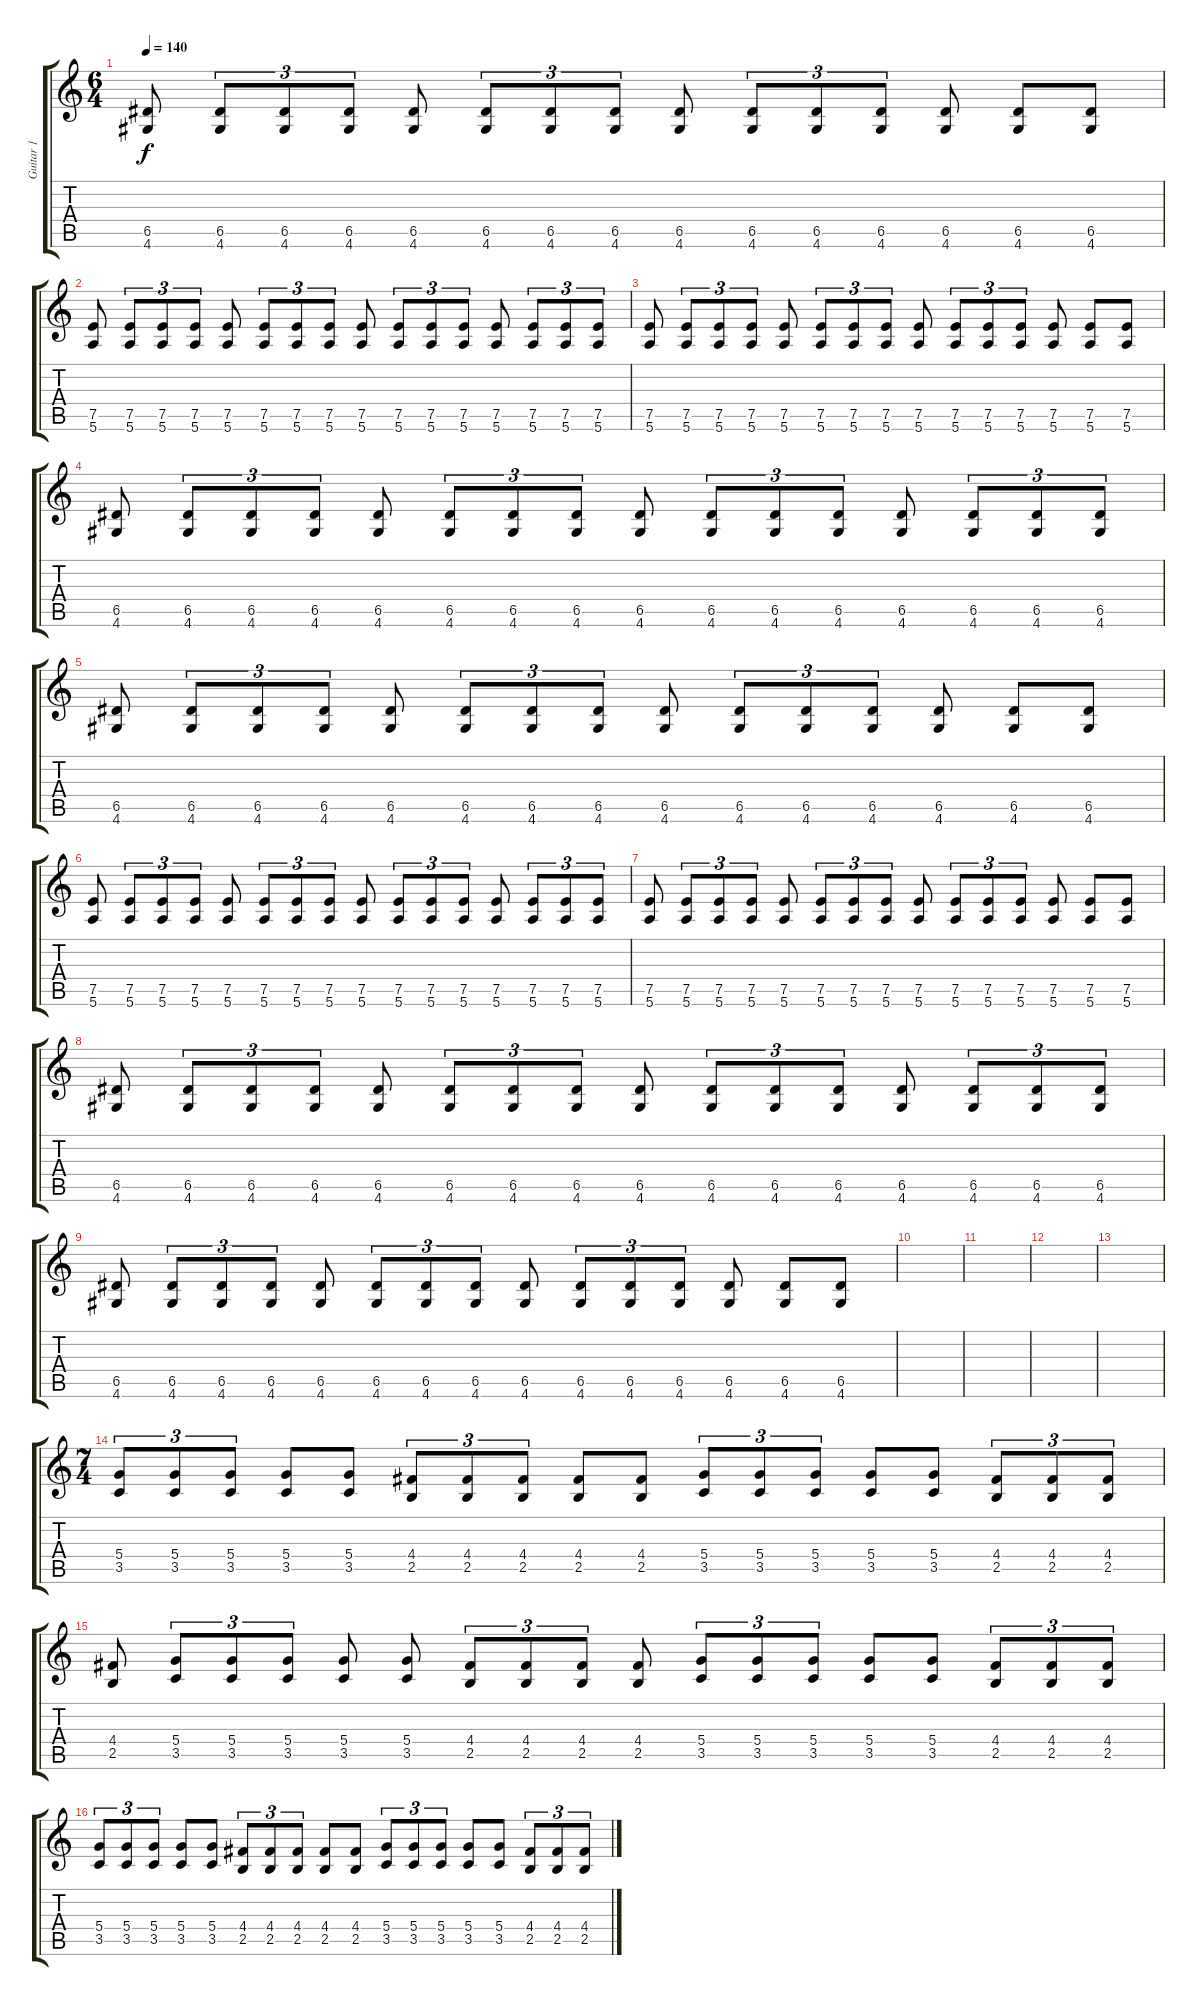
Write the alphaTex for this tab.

\track ("Guitar 1" "Guitar 1") {instrument distortionguitar}
\staff {score tabs}
\tuning (E4 B3 G3 D3 A2 E2) {hide}
\ts (6 4)
\tempo 140
\clef g2
\ks c
(6.5 4.6).8{dy f} (6.5 4.6).8{tu (3 2)} (6.5 4.6).8{tu (3 2)} (6.5 4.6).8{tu (3 2)} (6.5 4.6).8 (6.5 4.6).8{tu (3 2)} (6.5 4.6).8{tu (3 2)} (6.5 4.6).8{tu (3 2)} (6.5 4.6).8 (6.5 4.6).8{tu (3 2)} (6.5 4.6).8{tu (3 2)} (6.5 4.6).8{tu (3 2)} (6.5 4.6).8 (6.5 4.6).8 (6.5 4.6).8 |
(7.5 5.6).8 (7.5 5.6).8{tu (3 2)} (7.5 5.6).8{tu (3 2)} (7.5 5.6).8{tu (3 2)} (7.5 5.6).8 (7.5 5.6).8{tu (3 2)} (7.5 5.6).8{tu (3 2)} (7.5 5.6).8{tu (3 2)} (7.5 5.6).8 (7.5 5.6).8{tu (3 2)} (7.5 5.6).8{tu (3 2)} (7.5 5.6).8{tu (3 2)} (7.5 5.6).8 (7.5 5.6).8{tu (3 2)} (7.5 5.6).8{tu (3 2)} (7.5 5.6).8{tu (3 2)} |
(7.5 5.6).8 (7.5 5.6).8{tu (3 2)} (7.5 5.6).8{tu (3 2)} (7.5 5.6).8{tu (3 2)} (7.5 5.6).8 (7.5 5.6).8{tu (3 2)} (7.5 5.6).8{tu (3 2)} (7.5 5.6).8{tu (3 2)} (7.5 5.6).8 (7.5 5.6).8{tu (3 2)} (7.5 5.6).8{tu (3 2)} (7.5 5.6).8{tu (3 2)} (7.5 5.6).8 (7.5 5.6).8 (7.5 5.6).8 |
(6.5 4.6).8 (6.5 4.6).8{tu (3 2)} (6.5 4.6).8{tu (3 2)} (6.5 4.6).8{tu (3 2)} (6.5 4.6).8 (6.5 4.6).8{tu (3 2)} (6.5 4.6).8{tu (3 2)} (6.5 4.6).8{tu (3 2)} (6.5 4.6).8 (6.5 4.6).8{tu (3 2)} (6.5 4.6).8{tu (3 2)} (6.5 4.6).8{tu (3 2)} (6.5 4.6).8 (6.5 4.6).8{tu (3 2)} (6.5 4.6).8{tu (3 2)} (6.5 4.6).8{tu (3 2)} |
(6.5 4.6).8 (6.5 4.6).8{tu (3 2)} (6.5 4.6).8{tu (3 2)} (6.5 4.6).8{tu (3 2)} (6.5 4.6).8 (6.5 4.6).8{tu (3 2)} (6.5 4.6).8{tu (3 2)} (6.5 4.6).8{tu (3 2)} (6.5 4.6).8 (6.5 4.6).8{tu (3 2)} (6.5 4.6).8{tu (3 2)} (6.5 4.6).8{tu (3 2)} (6.5 4.6).8 (6.5 4.6).8 (6.5 4.6).8 |
(7.5 5.6).8 (7.5 5.6).8{tu (3 2)} (7.5 5.6).8{tu (3 2)} (7.5 5.6).8{tu (3 2)} (7.5 5.6).8 (7.5 5.6).8{tu (3 2)} (7.5 5.6).8{tu (3 2)} (7.5 5.6).8{tu (3 2)} (7.5 5.6).8 (7.5 5.6).8{tu (3 2)} (7.5 5.6).8{tu (3 2)} (7.5 5.6).8{tu (3 2)} (7.5 5.6).8 (7.5 5.6).8{tu (3 2)} (7.5 5.6).8{tu (3 2)} (7.5 5.6).8{tu (3 2)} |
(7.5 5.6).8 (7.5 5.6).8{tu (3 2)} (7.5 5.6).8{tu (3 2)} (7.5 5.6).8{tu (3 2)} (7.5 5.6).8 (7.5 5.6).8{tu (3 2)} (7.5 5.6).8{tu (3 2)} (7.5 5.6).8{tu (3 2)} (7.5 5.6).8 (7.5 5.6).8{tu (3 2)} (7.5 5.6).8{tu (3 2)} (7.5 5.6).8{tu (3 2)} (7.5 5.6).8 (7.5 5.6).8 (7.5 5.6).8 |
(6.5 4.6).8 (6.5 4.6).8{tu (3 2)} (6.5 4.6).8{tu (3 2)} (6.5 4.6).8{tu (3 2)} (6.5 4.6).8 (6.5 4.6).8{tu (3 2)} (6.5 4.6).8{tu (3 2)} (6.5 4.6).8{tu (3 2)} (6.5 4.6).8 (6.5 4.6).8{tu (3 2)} (6.5 4.6).8{tu (3 2)} (6.5 4.6).8{tu (3 2)} (6.5 4.6).8 (6.5 4.6).8{tu (3 2)} (6.5 4.6).8{tu (3 2)} (6.5 4.6).8{tu (3 2)} |
(6.5 4.6).8 (6.5 4.6).8{tu (3 2)} (6.5 4.6).8{tu (3 2)} (6.5 4.6).8{tu (3 2)} (6.5 4.6).8 (6.5 4.6).8{tu (3 2)} (6.5 4.6).8{tu (3 2)} (6.5 4.6).8{tu (3 2)} (6.5 4.6).8 (6.5 4.6).8{tu (3 2)} (6.5 4.6).8{tu (3 2)} (6.5 4.6).8{tu (3 2)} (6.5 4.6).8 (6.5 4.6).8 (6.5 4.6).8 |
|
|
|
|
\ts (7 4)
(5.4 3.5).8{tu (3 2)} (5.4 3.5).8{tu (3 2)} (5.4 3.5).8{tu (3 2)} (5.4 3.5).8 (5.4 3.5).8 (4.4 2.5).8{tu (3 2)} (4.4 2.5).8{tu (3 2)} (4.4 2.5).8{tu (3 2)} (4.4 2.5).8 (4.4 2.5).8 (5.4 3.5).8{tu (3 2)} (5.4 3.5).8{tu (3 2)} (5.4 3.5).8{tu (3 2)} (5.4 3.5).8 (5.4 3.5).8 (4.4 2.5).8{tu (3 2)} (4.4 2.5).8{tu (3 2)} (4.4 2.5).8{tu (3 2)} |
(4.4 2.5).8 (5.4 3.5).8{tu (3 2)} (5.4 3.5).8{tu (3 2)} (5.4 3.5).8{tu (3 2)} (5.4 3.5).8 (5.4 3.5).8 (4.4 2.5).8{tu (3 2)} (4.4 2.5).8{tu (3 2)} (4.4 2.5).8{tu (3 2)} (4.4 2.5).8 (5.4 3.5).8{tu (3 2)} (5.4 3.5).8{tu (3 2)} (5.4 3.5).8{tu (3 2)} (5.4 3.5).8 (5.4 3.5).8 (4.4 2.5).8{tu (3 2)} (4.4 2.5).8{tu (3 2)} (4.4 2.5).8{tu (3 2)} |
(5.4 3.5).8{tu (3 2)} (5.4 3.5).8{tu (3 2)} (5.4 3.5).8{tu (3 2)} (5.4 3.5).8 (5.4 3.5).8 (4.4 2.5).8{tu (3 2)} (4.4 2.5).8{tu (3 2)} (4.4 2.5).8{tu (3 2)} (4.4 2.5).8 (4.4 2.5).8 (5.4 3.5).8{tu (3 2)} (5.4 3.5).8{tu (3 2)} (5.4 3.5).8{tu (3 2)} (5.4 3.5).8 (5.4 3.5).8 (4.4 2.5).8{tu (3 2)} (4.4 2.5).8{tu (3 2)} (4.4 2.5).8{tu (3 2)}
